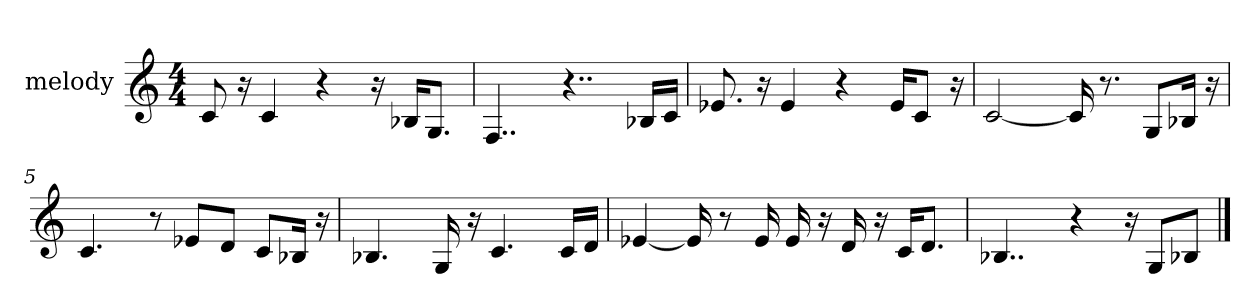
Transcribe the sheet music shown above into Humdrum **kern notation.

**kern
*part1
*staff1
*I"melody
*clefG2
*M4/4
*MM73
=1
8c
16r
4c
4r
16r
16B-X/KL
8.G/J
=2
4..F
4..r
16B-X/LL
16c/JJ
=3
8.e-X
16r
4e-
4r
16e-/KL
8c/J
16r
=4
[2c
16c]
8.r
8G/L
16B-X/Jk
16r
=5
4.c
8r
8e-X/L
8d/J
8c/L
16B-X/Jk
16r
=6
4.B-X
16G
16r
4.c
16c/LL
16d/JJ
=7
[4e-X
16e-]
8r
16e-
16e-
16r
16d
16r
16c/KL
8.d/J
=8
4..B-X
4r
16r
8G/L
8B-X/J
==
*-
